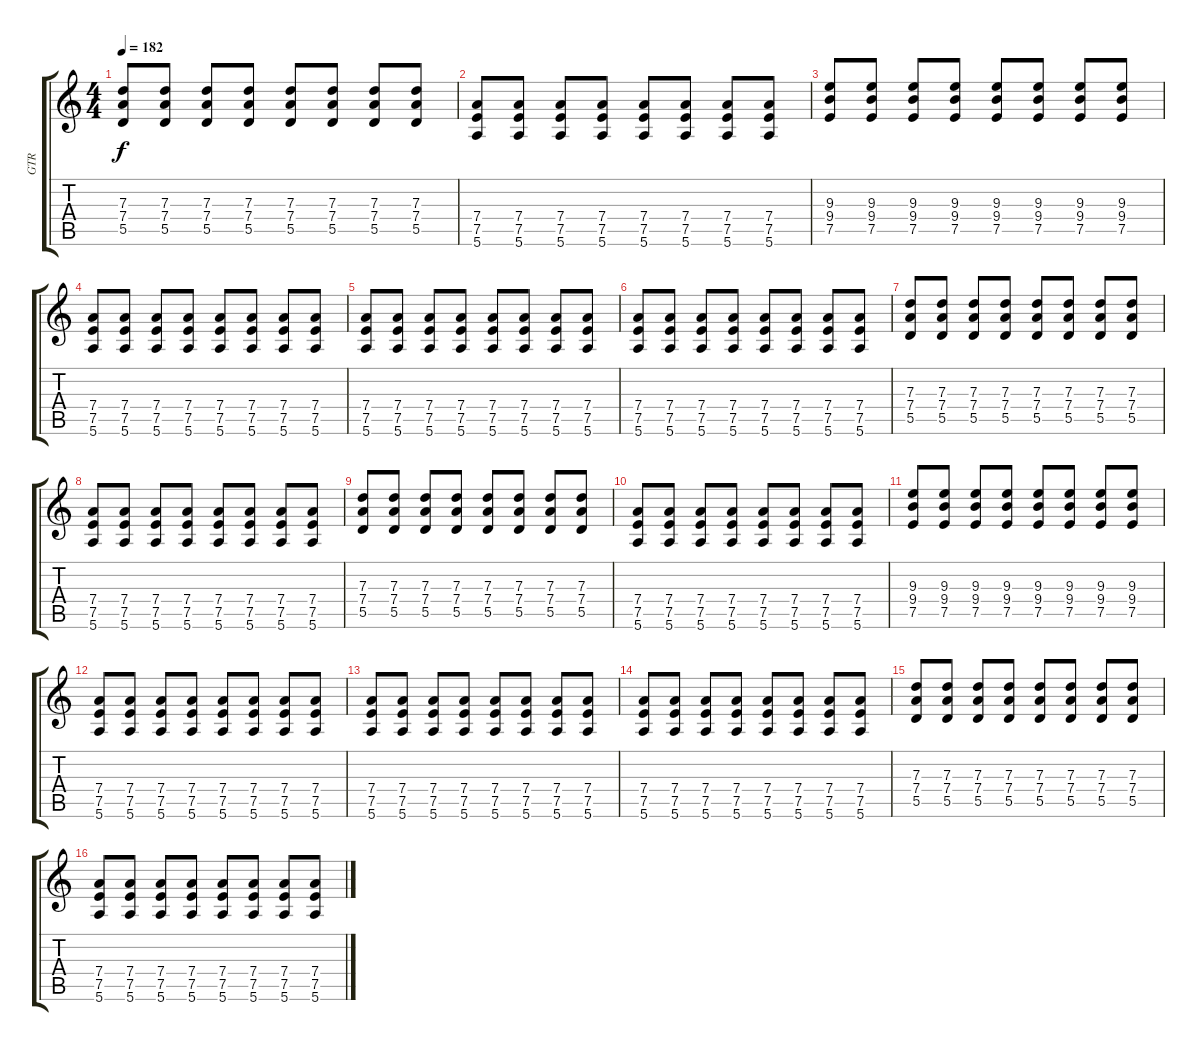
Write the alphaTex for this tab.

\track ("GTR" "GTR") {instrument distortionguitar}
\staff {score tabs}
\tuning (E4 B3 G3 D3 A2 E2) {hide}
\ts (4 4)
\tempo 182
\clef g2
\ks c
(7.3 7.4 5.5).8{dy f} (7.3 7.4 5.5).8 (7.3 7.4 5.5).8 (7.3 7.4 5.5).8 (7.3 7.4 5.5).8 (7.3 7.4 5.5).8 (7.3 7.4 5.5).8 (7.3 7.4 5.5).8 |
(7.4 7.5 5.6).8 (7.4 7.5 5.6).8 (7.4 7.5 5.6).8 (7.4 7.5 5.6).8 (7.4 7.5 5.6).8 (7.4 7.5 5.6).8 (7.4 7.5 5.6).8 (7.4 7.5 5.6).8 |
(9.3 9.4 7.5).8 (9.3 9.4 7.5).8 (9.3 9.4 7.5).8 (9.3 9.4 7.5).8 (9.3 9.4 7.5).8 (9.3 9.4 7.5).8 (9.3 9.4 7.5).8 (9.3 9.4 7.5).8 |
(7.4 7.5 5.6).8 (7.4 7.5 5.6).8 (7.4 7.5 5.6).8 (7.4 7.5 5.6).8 (7.4 7.5 5.6).8 (7.4 7.5 5.6).8 (7.4 7.5 5.6).8 (7.4 7.5 5.6).8 |
(7.4 7.5 5.6).8 (7.4 7.5 5.6).8 (7.4 7.5 5.6).8 (7.4 7.5 5.6).8 (7.4 7.5 5.6).8 (7.4 7.5 5.6).8 (7.4 7.5 5.6).8 (7.4 7.5 5.6).8 |
(7.4 7.5 5.6).8 (7.4 7.5 5.6).8 (7.4 7.5 5.6).8 (7.4 7.5 5.6).8 (7.4 7.5 5.6).8 (7.4 7.5 5.6).8 (7.4 7.5 5.6).8 (7.4 7.5 5.6).8 |
(7.3 7.4 5.5).8 (7.3 7.4 5.5).8 (7.3 7.4 5.5).8 (7.3 7.4 5.5).8 (7.3 7.4 5.5).8 (7.3 7.4 5.5).8 (7.3 7.4 5.5).8 (7.3 7.4 5.5).8 |
(7.4 7.5 5.6).8 (7.4 7.5 5.6).8 (7.4 7.5 5.6).8 (7.4 7.5 5.6).8 (7.4 7.5 5.6).8 (7.4 7.5 5.6).8 (7.4 7.5 5.6).8 (7.4 7.5 5.6).8 |
(7.3 7.4 5.5).8 (7.3 7.4 5.5).8 (7.3 7.4 5.5).8 (7.3 7.4 5.5).8 (7.3 7.4 5.5).8 (7.3 7.4 5.5).8 (7.3 7.4 5.5).8 (7.3 7.4 5.5).8 |
(7.4 7.5 5.6).8 (7.4 7.5 5.6).8 (7.4 7.5 5.6).8 (7.4 7.5 5.6).8 (7.4 7.5 5.6).8 (7.4 7.5 5.6).8 (7.4 7.5 5.6).8 (7.4 7.5 5.6).8 |
(9.3 9.4 7.5).8 (9.3 9.4 7.5).8 (9.3 9.4 7.5).8 (9.3 9.4 7.5).8 (9.3 9.4 7.5).8 (9.3 9.4 7.5).8 (9.3 9.4 7.5).8 (9.3 9.4 7.5).8 |
(7.4 7.5 5.6).8 (7.4 7.5 5.6).8 (7.4 7.5 5.6).8 (7.4 7.5 5.6).8 (7.4 7.5 5.6).8 (7.4 7.5 5.6).8 (7.4 7.5 5.6).8 (7.4 7.5 5.6).8 |
(7.4 7.5 5.6).8 (7.4 7.5 5.6).8 (7.4 7.5 5.6).8 (7.4 7.5 5.6).8 (7.4 7.5 5.6).8 (7.4 7.5 5.6).8 (7.4 7.5 5.6).8 (7.4 7.5 5.6).8 |
(7.4 7.5 5.6).8 (7.4 7.5 5.6).8 (7.4 7.5 5.6).8 (7.4 7.5 5.6).8 (7.4 7.5 5.6).8 (7.4 7.5 5.6).8 (7.4 7.5 5.6).8 (7.4 7.5 5.6).8 |
(7.3 7.4 5.5).8 (7.3 7.4 5.5).8 (7.3 7.4 5.5).8 (7.3 7.4 5.5).8 (7.3 7.4 5.5).8 (7.3 7.4 5.5).8 (7.3 7.4 5.5).8 (7.3 7.4 5.5).8 |
(7.4 7.5 5.6).8 (7.4 7.5 5.6).8 (7.4 7.5 5.6).8 (7.4 7.5 5.6).8 (7.4 7.5 5.6).8 (7.4 7.5 5.6).8 (7.4 7.5 5.6).8 (7.4 7.5 5.6).8
